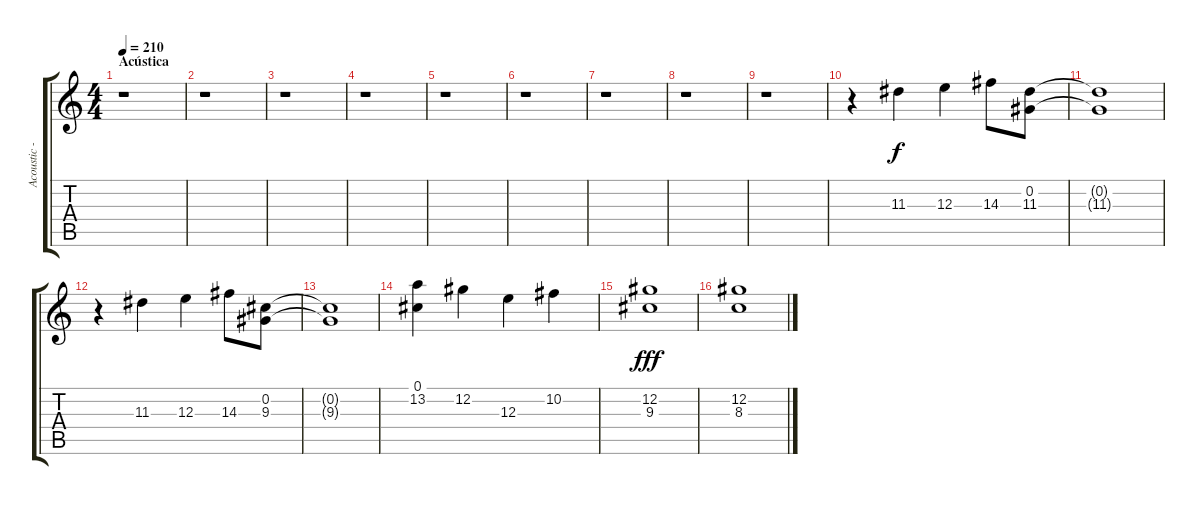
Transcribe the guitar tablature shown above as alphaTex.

\track ("Acoustic - Oli Herbert" "Acoustic -") {instrument electricguitarclean}
\staff {score tabs}
\tuning (Db4 Ab3 E3 B2 Gb2 Db2) {hide}
\ts (4 4)
\section ("" "Acústica")
\tempo 210
\clef g2
\ks c
r.1{dy f} |
r.1 |
r.1 |
r.1 |
r.1 |
r.1 |
r.1 |
r.1 |
r.1 |
r.4 11.3.4 12.3.4 14.3.8 (0.2 11.3).8 |
(0.2{t} 11.3{t}).1 |
r.4 11.3.4 12.3.4 14.3.8 (0.2 9.3).8 |
(0.2{t} 9.3{t}).1 |
(0.1 13.2).4 12.2.4 12.3.4 10.2.4 |
(12.2 9.3).1{dy fff} |
(12.2 8.3).1
